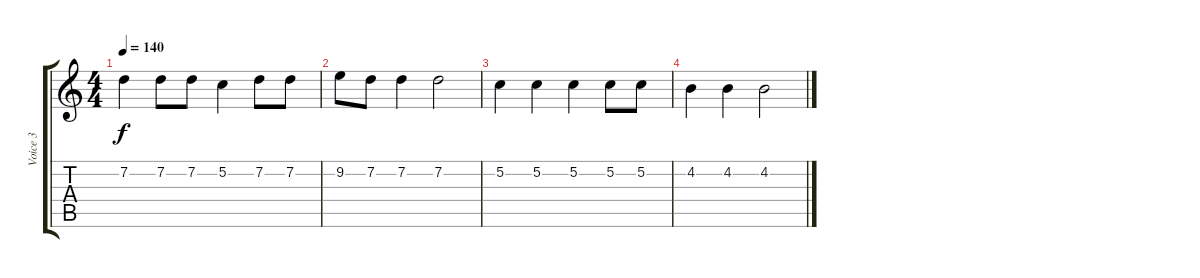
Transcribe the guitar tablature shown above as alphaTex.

\track ("Voice 3" "Voice 3") {instrument electricbasspick}
\staff {score tabs}
\tuning (C4 G3 D3 A2 E3 B1) {hide}
\ts (4 4)
\tempo 140
\clef g2
\ks c
7.2.4{dy f} 7.2.8 7.2.8 5.2.4 7.2.8 7.2.8 |
9.2.8 7.2.8 7.2.4 7.2.2 |
5.2.4 5.2.4 5.2.4 5.2.8 5.2.8 |
4.2.4 4.2.4 4.2.2
